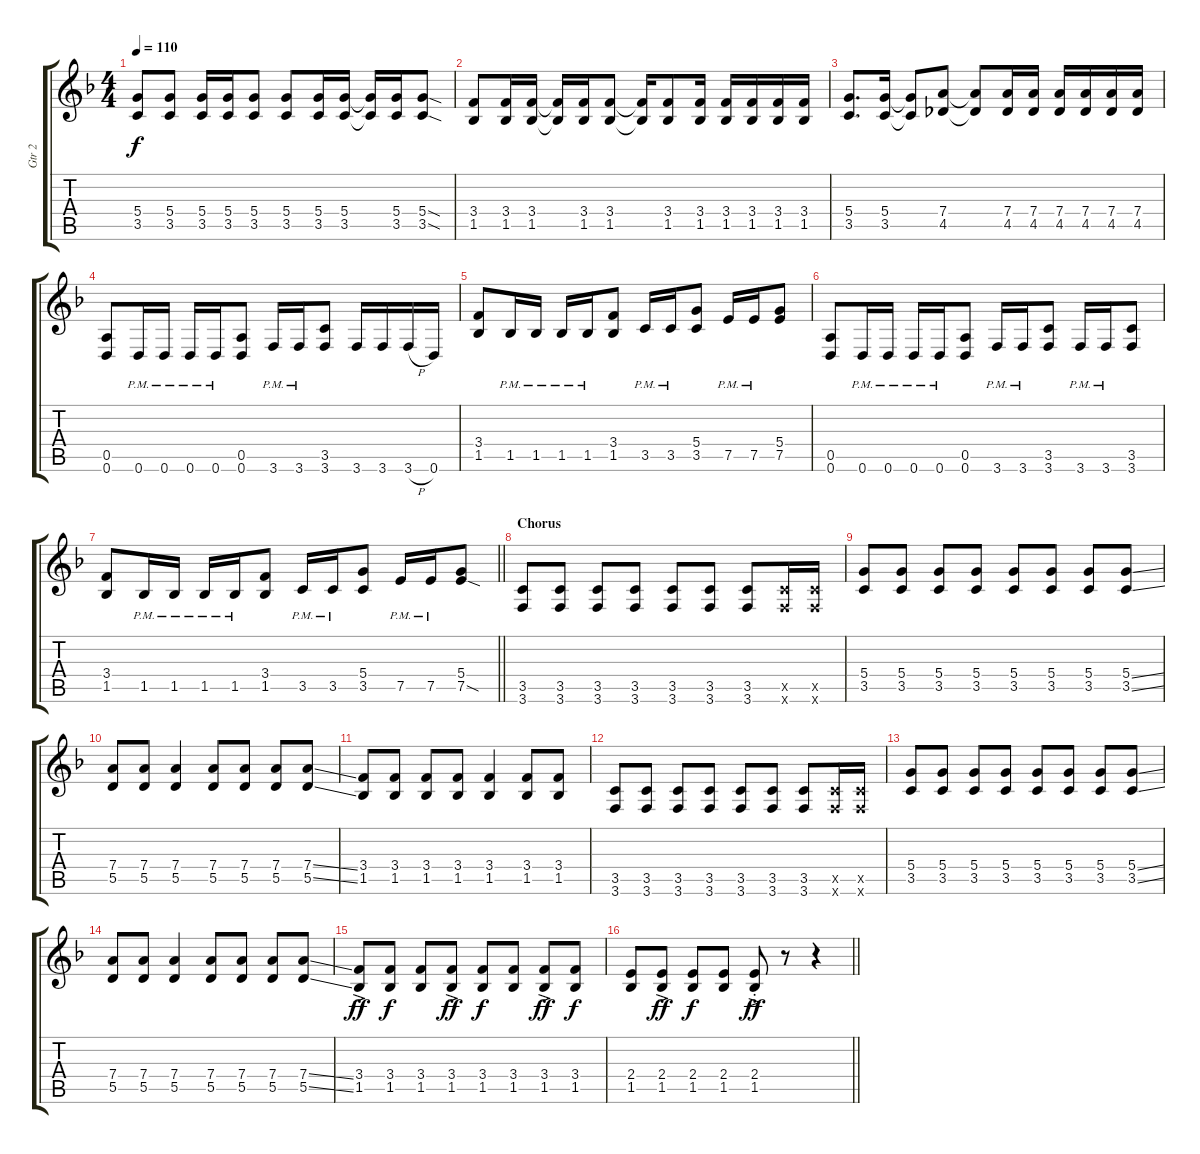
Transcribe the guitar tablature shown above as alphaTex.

\track ("Gtr 2" "Gtr 2") {instrument distortionguitar}
\staff {score tabs}
\tuning (E4 B3 G3 D3 A2 D2) {hide}
\ts (4 4)
\tempo 110
\clef g2
\ks f
(5.4 3.5).8{dy f} (5.4 3.5).8 (5.4 3.5).16 (5.4 3.5).16 (5.4 3.5).8 (5.4 3.5).8 (5.4 3.5).16 (5.4 3.5).16 (5.4{t} 3.5{t}).16 (5.4 3.5).16 (5.4{sod} 3.5{sod}).8 |
(3.4 1.5).8 (3.4 1.5).16 (3.4 1.5).16 (3.4{t} 1.5{t}).16 (3.4 1.5).16 (3.4 1.5).8 (3.4{t} 1.5{t}).16 (3.4 1.5).8 (3.4 1.5).16 (3.4 1.5).16 (3.4 1.5).16 (3.4 1.5).16 (3.4 1.5).16 |
(5.4 3.5).8{d} (5.4 3.5).16 (5.4{t} 3.5{t}).8 (7.4 4.5).8 (7.4{t} 4.5{t}).8 (7.4 4.5).16 (7.4 4.5).16 (7.4 4.5).16 (7.4 4.5).16 (7.4 4.5).16 (7.4 4.5).16 |
(0.5 0.6).8 0.6{pm}.16 0.6{pm}.16 0.6{pm}.16 0.6{pm}.16 (0.5 0.6).8 3.6{pm}.16 3.6{pm}.16 (3.5 3.6).8 3.6.16 3.6.16 3.6{h}.16 0.6.16 |
(3.4 1.5).8 1.5{pm}.16 1.5{pm}.16 1.5{pm}.16 1.5{pm}.16 (3.4 1.5).8 3.5{pm}.16 3.5{pm}.16 (5.4 3.5).8 7.5{pm}.16 7.5{pm}.16 (5.4 7.5).8 |
(0.5 0.6).8 0.6{pm}.16 0.6{pm}.16 0.6{pm}.16 0.6{pm}.16 (0.5 0.6).8 3.6{pm}.16 3.6{pm}.16 (3.5 3.6).8 3.6{pm}.16 3.6{pm}.16 (3.5 3.6).8 |
\barLineRight lightlight
(3.4 1.5).8 1.5{pm}.16 1.5{pm}.16 1.5{pm}.16 1.5{pm}.16 (3.4 1.5).8 3.5{pm}.16 3.5{pm}.16 (5.4 3.5).8 7.5{pm}.16 7.5{pm}.16 (5.4 7.5{sod}).8 |
\section ("" "Chorus")
(3.5 3.6).8 (3.5 3.6).8 (3.5 3.6).8 (3.5 3.6).8 (3.5 3.6).8 (3.5 3.6).8 (3.5 3.6).8 (3.5{x} 3.6{x}).16 (3.5{x} 3.6{x}).16 |
(5.4 3.5).8 (5.4 3.5).8 (5.4 3.5).8 (5.4 3.5).8 (5.4 3.5).8 (5.4 3.5).8 (5.4 3.5).8 (5.4{ss} 3.5{ss}).8 |
(7.4 5.5).8 (7.4 5.5).8 (7.4 5.5).4 (7.4 5.5).8 (7.4 5.5).8 (7.4 5.5).8 (7.4{ss} 5.5{ss}).8 |
(3.4 1.5).8 (3.4 1.5).8 (3.4 1.5).8 (3.4 1.5).8 (3.4 1.5).4 (3.4 1.5).8 (3.4 1.5).8 |
(3.5 3.6).8 (3.5 3.6).8 (3.5 3.6).8 (3.5 3.6).8 (3.5 3.6).8 (3.5 3.6).8 (3.5 3.6).8 (3.5{x} 3.6{x}).16 (3.5{x} 3.6{x}).16 |
(5.4 3.5).8 (5.4 3.5).8 (5.4 3.5).8 (5.4 3.5).8 (5.4 3.5).8 (5.4 3.5).8 (5.4 3.5).8 (5.4{ss} 3.5{ss}).8 |
(7.4 5.5).8 (7.4 5.5).8 (7.4 5.5).4 (7.4 5.5).8 (7.4 5.5).8 (7.4 5.5).8 (7.4{ss} 5.5{ss}).8 |
(3.4{ac} 1.5{ac}).8{dy ff} (3.4 1.5).8{dy f} (3.4 1.5).8 (3.4{ac} 1.5{ac}).8{dy ff} (3.4 1.5).8{dy f} (3.4 1.5).8 (3.4{ac} 1.5{ac}).8{dy ff} (3.4 1.5).8{dy f} |
\barLineRight lightlight
(2.4 1.5).8 (2.4{ac} 1.5{ac}).8{dy ff} (2.4 1.5).8{dy f} (2.4 1.5).8 (2.4{ac st} 1.5{ac st}).8{dy ff} r.8 r.4
